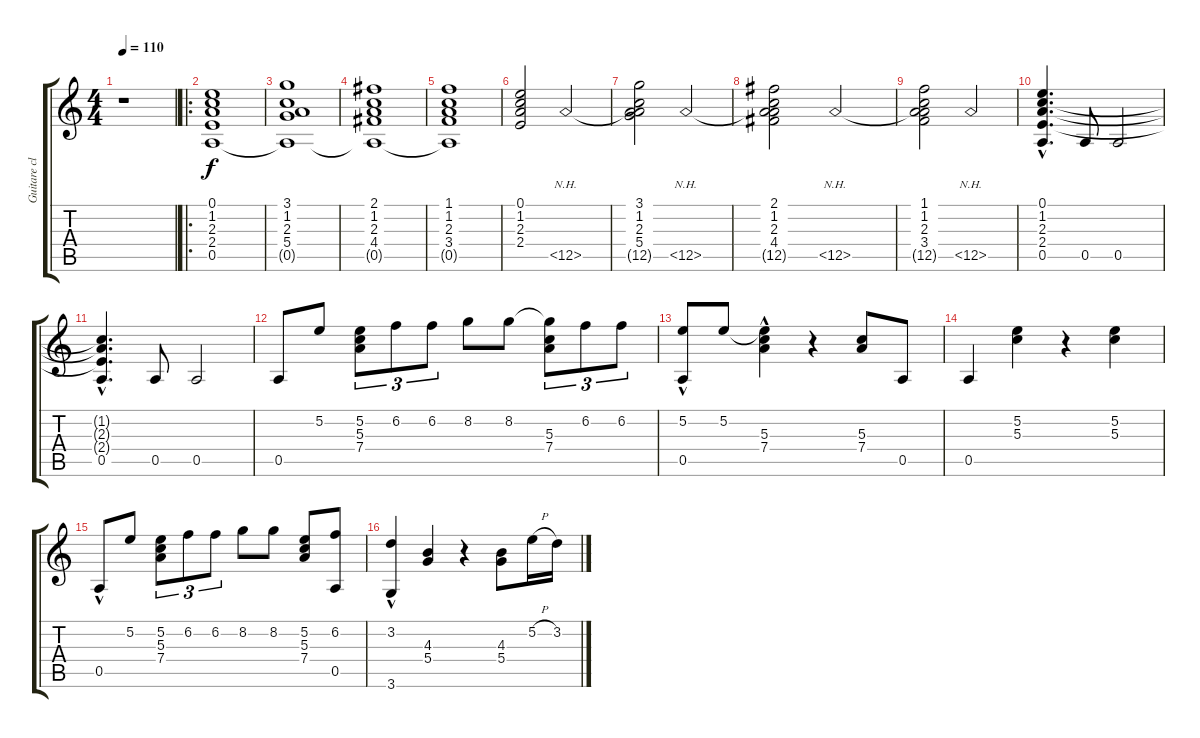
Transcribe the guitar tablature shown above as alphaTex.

\track ("Guitare classique" "Guitare cl") {instrument acousticguitarnylon}
\staff {score tabs}
\tuning (E4 B3 G3 D3 A2 E2) {hide}
\ts (4 4)
\tempo 110
\clef g2
\ks c
r.1{dy f instrument acousticguitarnylon} |
\ro
(0.1 1.2 2.3 2.4 0.5).1 |
(3.1 1.2 2.3 5.4 0.5{t}).1 |
(2.1 1.2 2.3 4.4 0.5{t}).1 |
(1.1 1.2 2.3 3.4 0.5{t}).1 |
(0.1 1.2 2.3 2.4).2 12.5{nh}.2 |
(3.1 1.2 2.3 5.4 12.5{t}).2 12.5{nh}.2 |
(2.1 1.2 2.3 4.4 12.5{t}).2 12.5{nh}.2 |
(1.1 1.2 2.3 3.4 12.5{t}).2 12.5{nh}.2 |
(0.1 1.2 2.3 2.4{hac} 0.5{hac}).4{d} 0.5.8 0.5.2 |
(1.2{t} 2.3{t} 2.4{t} 0.5{hac}).4{d} 0.5.8 0.5.2 |
0.5.8 5.2.8 (5.2 5.3 7.4).8{tu (3 2)} 6.2.8{tu (3 2)} 6.2.8{tu (3 2)} 8.2.8 8.2.8 (8.2{t} 5.3 7.4).8{tu (3 2)} 6.2.8{tu (3 2)} 6.2.8{tu (3 2)} |
(5.2 0.5{hac}).8 5.2.8 (5.2{hac t} 5.3 7.4).4 r.4 (5.3 7.4).8 0.5.8 |
0.5.4 (5.2 5.3).4 r.4 (5.2 5.3).4 |
0.5{hac}.8 5.2.8 (5.2 5.3 7.4).8{tu (3 2)} 6.2.8{tu (3 2)} 6.2.8{tu (3 2)} 8.2.8 8.2.8 (5.2 5.3 7.4).8 (6.2 0.5).8 |
(3.2{hac} 3.6).4 (4.3 5.4).4 r.4 (4.3 5.4).8 5.2{h}.16 3.2.16
